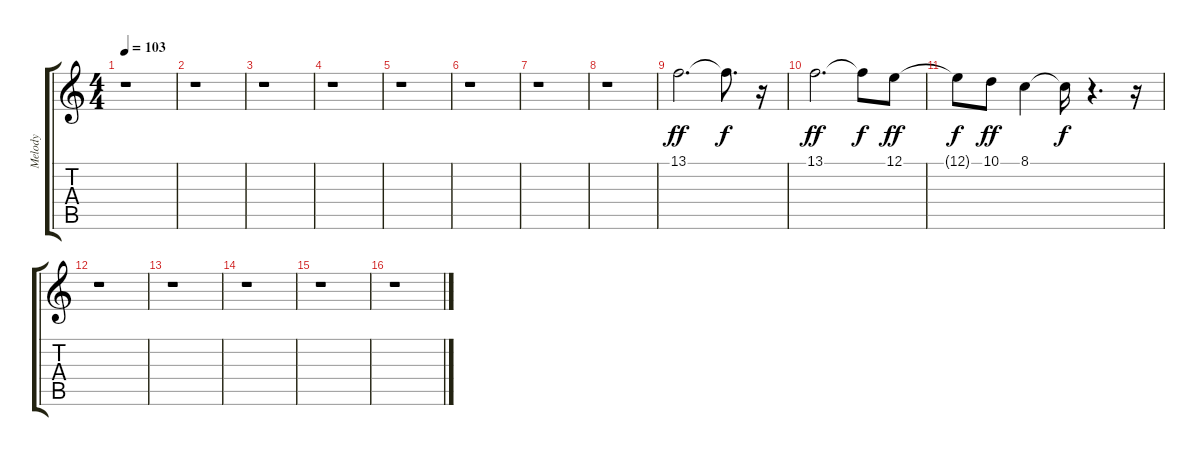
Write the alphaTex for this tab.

\track ("Melody" "Melody") {instrument flute}
\staff {score tabs}
\tuning (E4 B3 G3 D3 A2 E2) {hide}
\ts (4 4)
\tempo 103
\clef g2
\ks c
r.1{dy f} |
r.1 |
r.1 |
r.1 |
r.1 |
r.1 |
r.1 |
r.1 |
13.1.2{d dy ff} 13.1{t}.8{d dy f} r.16 |
13.1.2{d dy ff} 13.1{t}.8{dy f} 12.1.8{dy ff} |
12.1{t}.8{dy f} 10.1.8{dy ff} 8.1.4 8.1{t}.16{dy f} r.4{d} r.16 |
r.1 |
r.1 |
r.1 |
r.1 |
r.1
